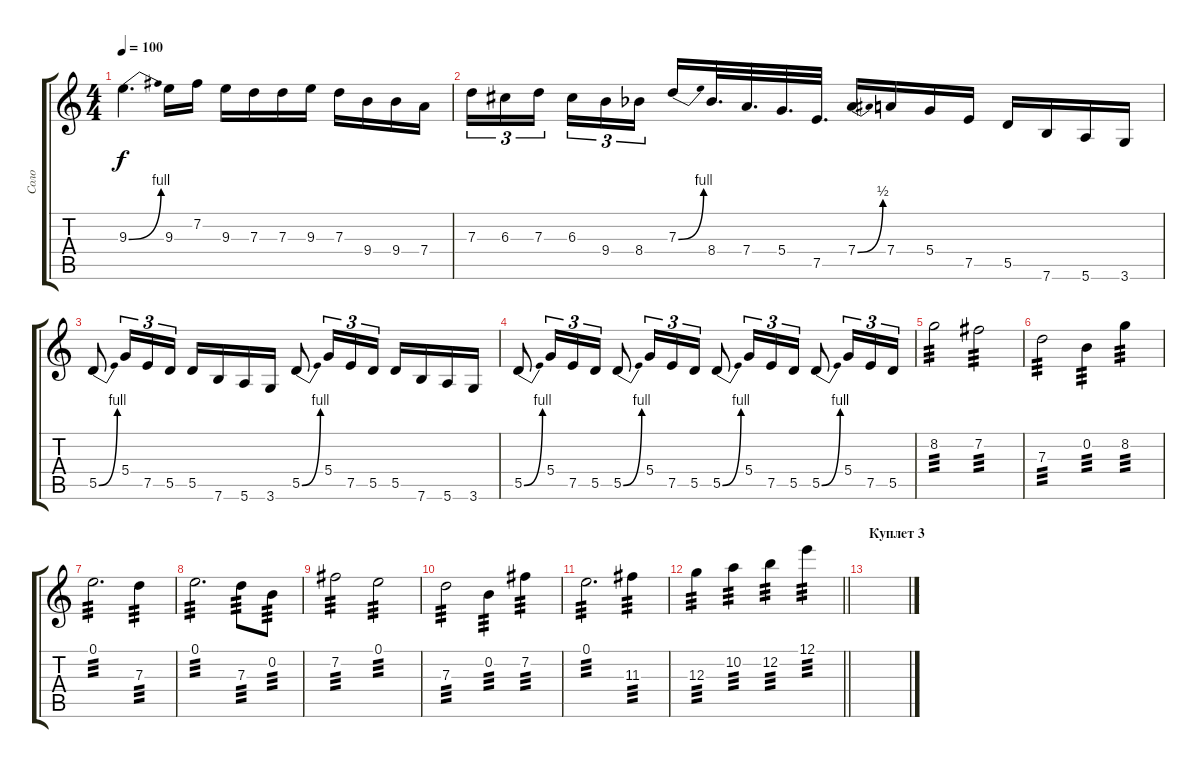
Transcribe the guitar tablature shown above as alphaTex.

\track ("Соло" "Соло") {instrument overdrivenguitar}
\staff {score tabs}
\tuning (E4 B3 G3 D3 A2 E2) {hide}
\ts (4 4)
\tempo 100
\clef g2
\ks c
9.3{be (bend 0 0 60 4)}.4{d dy f} 9.3.16 7.2.16 9.3.16 7.3.16 7.3.16 9.3.16 7.3.16 9.4.16 9.4.16 7.4.16 |
7.3.16{tu (3 2)} 6.3.16{tu (3 2)} 7.3.16{tu (3 2) beam splitsecondary} 6.3.16{tu (3 2)} 9.4.16{tu (3 2)} 8.4{acc b}.16{tu (3 2)} 7.3{be (bend 0 0 60 4)}.16 8.4{acc b}.32{d} 7.4.32{d} 5.4.32{d} 7.5.32{d} 7.4{be (bend 0 0 60 2)}.16 7.4.16 5.4.16 7.5.16 5.5.16 7.6.16 5.6.16 3.6.16 |
5.5{be (bend 0 0 60 4)}.8 5.4.16{tu (3 2)} 7.5.16{tu (3 2)} 5.5.16{tu (3 2)} 5.5.16 7.6.16 5.6.16 3.6.16 5.5{be (bend 0 0 60 4)}.8 5.4.16{tu (3 2)} 7.5.16{tu (3 2)} 5.5.16{tu (3 2)} 5.5.16 7.6.16 5.6.16 3.6.16 |
5.5{be (bend 0 0 60 4)}.8 5.4.16{tu (3 2)} 7.5.16{tu (3 2)} 5.5.16{tu (3 2)} 5.5{be (bend 0 0 60 4)}.8 5.4.16{tu (3 2)} 7.5.16{tu (3 2)} 5.5.16{tu (3 2)} 5.5{be (bend 0 0 60 4)}.8 5.4.16{tu (3 2)} 7.5.16{tu (3 2)} 5.5.16{tu (3 2)} 5.5{be (bend 0 0 60 4)}.8 5.4.16{tu (3 2)} 7.5.16{tu (3 2)} 5.5.16{tu (3 2)} |
8.2.2{tp 3} 7.2.2{tp 3} |
7.3.2{tp 3} 0.2.4{tp 3} 8.2.4{tp 3} |
0.1.2{d tp 3} 7.3.4{tp 3} |
0.1.2{d tp 3} 7.3.8{tp 3} 0.2.8{tp 3} |
7.2.2{tp 3} 0.1.2{tp 3} |
7.3.2{tp 3} 0.2.4{tp 3} 7.2.4{tp 3} |
0.1.2{d tp 3} 11.3.4{tp 3} |
\barLineRight lightlight
12.3.4{tp 3} 10.2.4{tp 3} 12.2.4{tp 3} 12.1.4{tp 3} |
\section ("" "Куплет 3")
